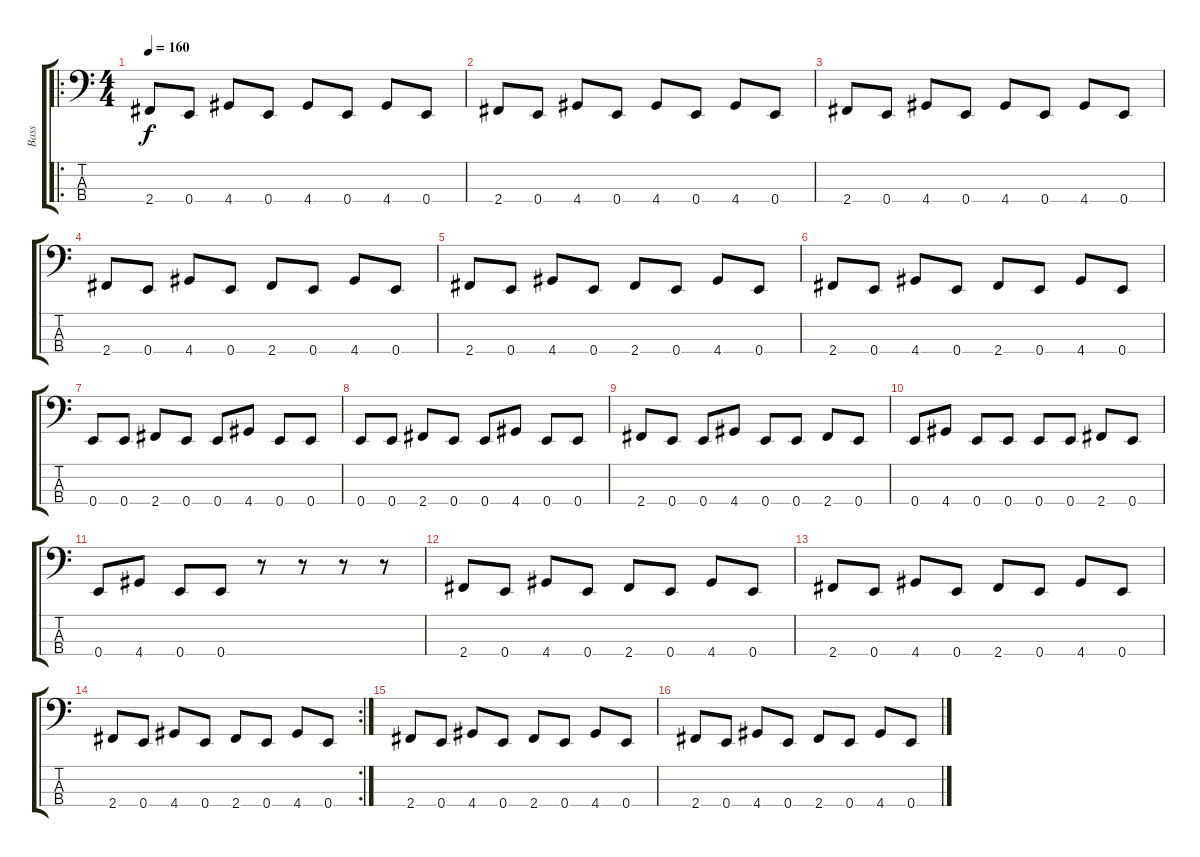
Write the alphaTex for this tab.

\track ("Bass" "Bass") {instrument electricbasspick}
\staff {score tabs}
\tuning (G2 D2 A1 E1) {hide}
\ro
\ts (4 4)
\tempo 160
\clef f4
\ks c
2.4.8{dy f} 0.4.8 4.4.8 0.4.8 4.4.8 0.4.8 4.4.8 0.4.8 |
2.4.8 0.4.8 4.4.8 0.4.8 4.4.8 0.4.8 4.4.8 0.4.8 |
2.4.8 0.4.8 4.4.8 0.4.8 4.4.8 0.4.8 4.4.8 0.4.8 |
2.4.8 0.4.8 4.4.8 0.4.8 2.4.8 0.4.8 4.4.8 0.4.8 |
2.4.8 0.4.8 4.4.8 0.4.8 2.4.8 0.4.8 4.4.8 0.4.8 |
2.4.8 0.4.8 4.4.8 0.4.8 2.4.8 0.4.8 4.4.8 0.4.8 |
0.4.8 0.4.8 2.4.8 0.4.8 0.4.8 4.4.8 0.4.8 0.4.8 |
0.4.8 0.4.8 2.4.8 0.4.8 0.4.8 4.4.8 0.4.8 0.4.8 |
2.4.8 0.4.8 0.4.8 4.4.8 0.4.8 0.4.8 2.4.8 0.4.8 |
0.4.8 4.4.8 0.4.8 0.4.8 0.4.8 0.4.8 2.4.8 0.4.8 |
0.4.8 4.4.8 0.4.8 0.4.8 r.8 r.8 r.8 r.8 |
2.4.8 0.4.8 4.4.8 0.4.8 2.4.8 0.4.8 4.4.8 0.4.8 |
2.4.8 0.4.8 4.4.8 0.4.8 2.4.8 0.4.8 4.4.8 0.4.8 |
\rc 2
2.4.8 0.4.8 4.4.8 0.4.8 2.4.8 0.4.8 4.4.8 0.4.8 |
2.4.8 0.4.8 4.4.8 0.4.8 2.4.8 0.4.8 4.4.8 0.4.8 |
2.4.8 0.4.8 4.4.8 0.4.8 2.4.8 0.4.8 4.4.8 0.4.8
